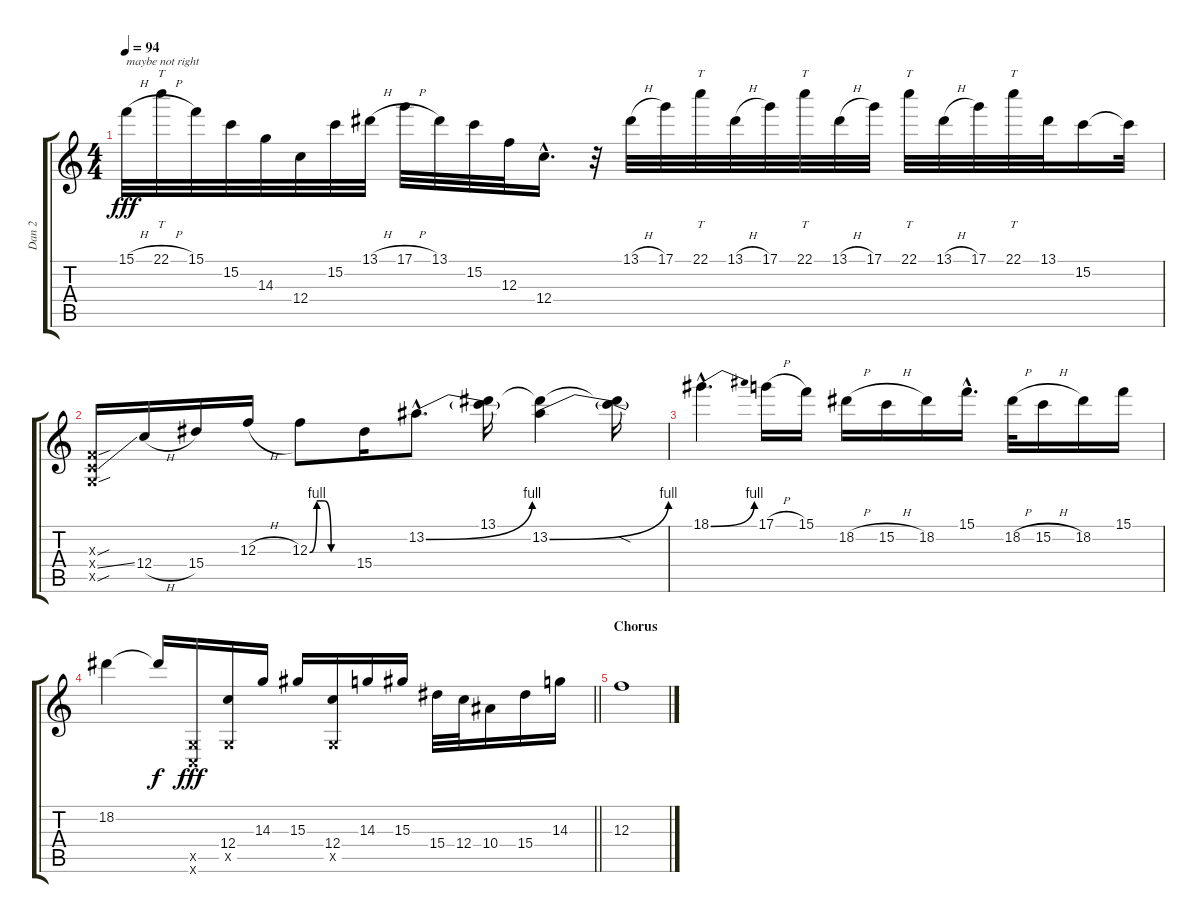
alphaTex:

\track ("Dan 2" "Dan 2") {instrument distortionguitar}
\staff {score tabs}
\tuning (D4 A3 F3 C3 G2 C2) {hide}
\ts (4 4)
\tempo 94
\clef g2
\ks c
15.1{h}.32{txt "maybe not right" dy fff} 22.1{h}.32{tt} 15.1.32 15.2.32 14.3.32 12.4.32 15.2.32 13.1{h}.32 17.1{h}.32 13.1.32 15.2.32 12.3.32 12.4{hac}.16{d} r.32 13.1{h}.32 17.1.32 22.1.32{tt} 13.1{h}.32 17.1.32 22.1.32{tt} 13.1{h}.32 17.1.32 22.1.32{tt} 13.1{h}.32 17.1.32 22.1.32{tt} 13.1.32 15.2.16 15.2{t}.32 |
(0.3{sou x} 0.4{ss x} 0.5{sou x}).16 12.4{h}.16 15.4.16 12.3{h}.16 12.3{be (custom 0 0 10 4 20 4 30 0 60 0)}.8 15.4.16 13.2{be (bend 0 0 60 4) hac}.8{d} (13.1 13.2{t}).16 (13.1{t} 13.2{be (bend 0 0 60 4)}).4 (13.1{t} 13.2{sod t}).16 |
18.1{be (bend 0 0 60 4) hac}.4{d} 17.1{h}.16 15.1.16 18.2{h}.16 15.2{h}.16 18.2.16 15.1{hac}.16{d} 18.2{h}.32 15.2{h}.16 18.2.16 15.1.16 |
\barLineRight lightlight
18.2.4 18.2{t}.16{dy f} (0.5{x} 0.6{x}).16{dy fff} (12.4 0.5{x}).16 14.3.16 15.3.16 (12.4 0.5{x}).16 14.3.16 15.3.16 15.4.32 12.4.32 10.4.16 15.4.16 14.3.16 |
\section ("" "Chorus")
12.3.1{volume 0}
